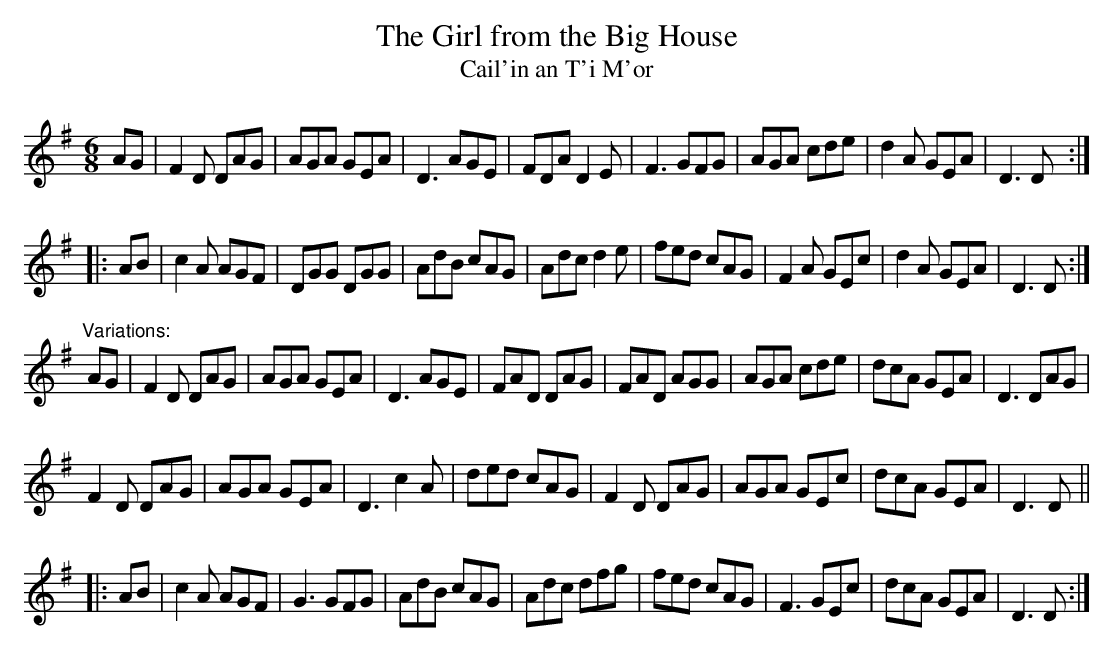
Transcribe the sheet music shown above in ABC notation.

X:1
T:Girl from the Big House, The
T:Cail'in an T'i M'or
M:6/8
K:Dmix
AG|F2D DAG|AGA GEA|D3 AGE|FDA D2E|F3 GFG|AGA cde|d2A GEA|D3 D:|
|:AB|c2A AGF|DGG DGG|AdB cAG|Adc d2e|fed cAG|F2A GEc|d2A GEA|D3 D:|
"Variations:"
AG|F2D DAG|AGA GEA|D3 AGE|FAD DAG|FAD AGG|AGA cde|dcA GEA|D3 DAG|
F2D DAG|AGA GEA|D3 c2A|ded cAG|F2D DAG|AGA GEc|dcA GEA|D3 D||
|:AB|c2A AGF|G3 GFG|AdB cAG|Adc dfg|fed cAG|F3 GEc|dcA GEA|D3 D:|
